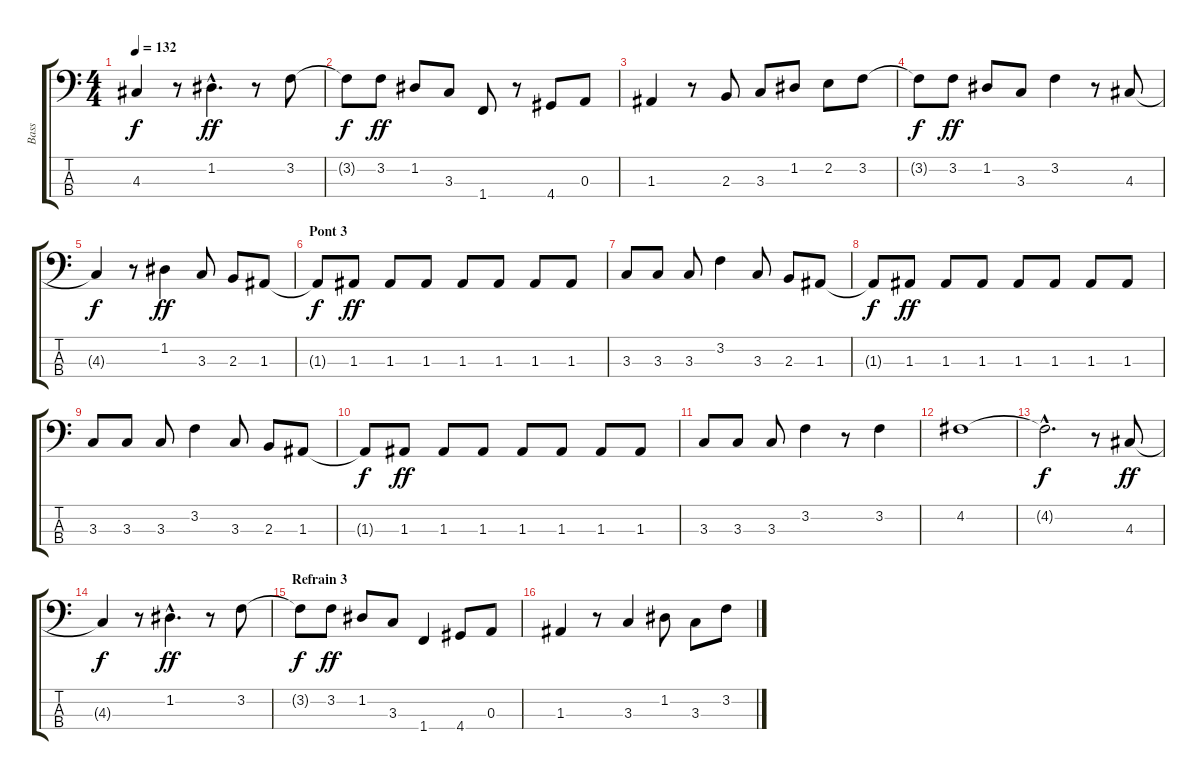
\track ("Bass" "Bass") {instrument electricbassfinger}
\staff {score tabs}
\tuning (G2 D2 A1 E1) {hide}
\ts (4 4)
\tempo 132
\clef f4
\ks c
4.3{t}.4{dy f} r.8 1.2{hac}.4{d dy ff} r.8 3.2.8 |
3.2{t}.8{dy f} 3.2.8{dy ff} 1.2.8 3.3.8 1.4.8 r.8 4.4.8 0.3.8 |
1.3.4 r.8 2.3.8 3.3.8 1.2.8 2.2.8 3.2.8 |
3.2{t}.8{dy f} 3.2.8{dy ff} 1.2.8 3.3.8 3.2.4 r.8 4.3.8 |
4.3{t}.4{dy f} r.8 1.2.4{dy ff} 3.3.8 2.3.8 1.3.8 |
\section ("" "Pont 3")
1.3{t}.8{dy f} 1.3.8{dy ff} 1.3.8 1.3.8 1.3.8 1.3.8 1.3.8 1.3.8 |
3.3.8 3.3.8 3.3.8 3.2.4 3.3.8 2.3.8 1.3.8 |
1.3{t}.8{dy f} 1.3.8{dy ff} 1.3.8 1.3.8 1.3.8 1.3.8 1.3.8 1.3.8 |
3.3.8 3.3.8 3.3.8 3.2.4 3.3.8 2.3.8 1.3.8 |
1.3{t}.8{dy f} 1.3.8{dy ff} 1.3.8 1.3.8 1.3.8 1.3.8 1.3.8 1.3.8 |
3.3.8 3.3.8 3.3.8 3.2.4 r.8 3.2.4 |
4.2.1 |
4.2{hac t}.2{d dy f} r.8 4.3.8{dy ff} |
4.3{t}.4{dy f} r.8 1.2{hac}.4{d dy ff} r.8 3.2.8 |
\section ("" "Refrain 3")
3.2{t}.8{dy f} 3.2.8{dy ff} 1.2.8 3.3.8 1.4.4 4.4.8 0.3.8 |
1.3.4 r.8 3.3.4 1.2.8 3.3.8 3.2.8
